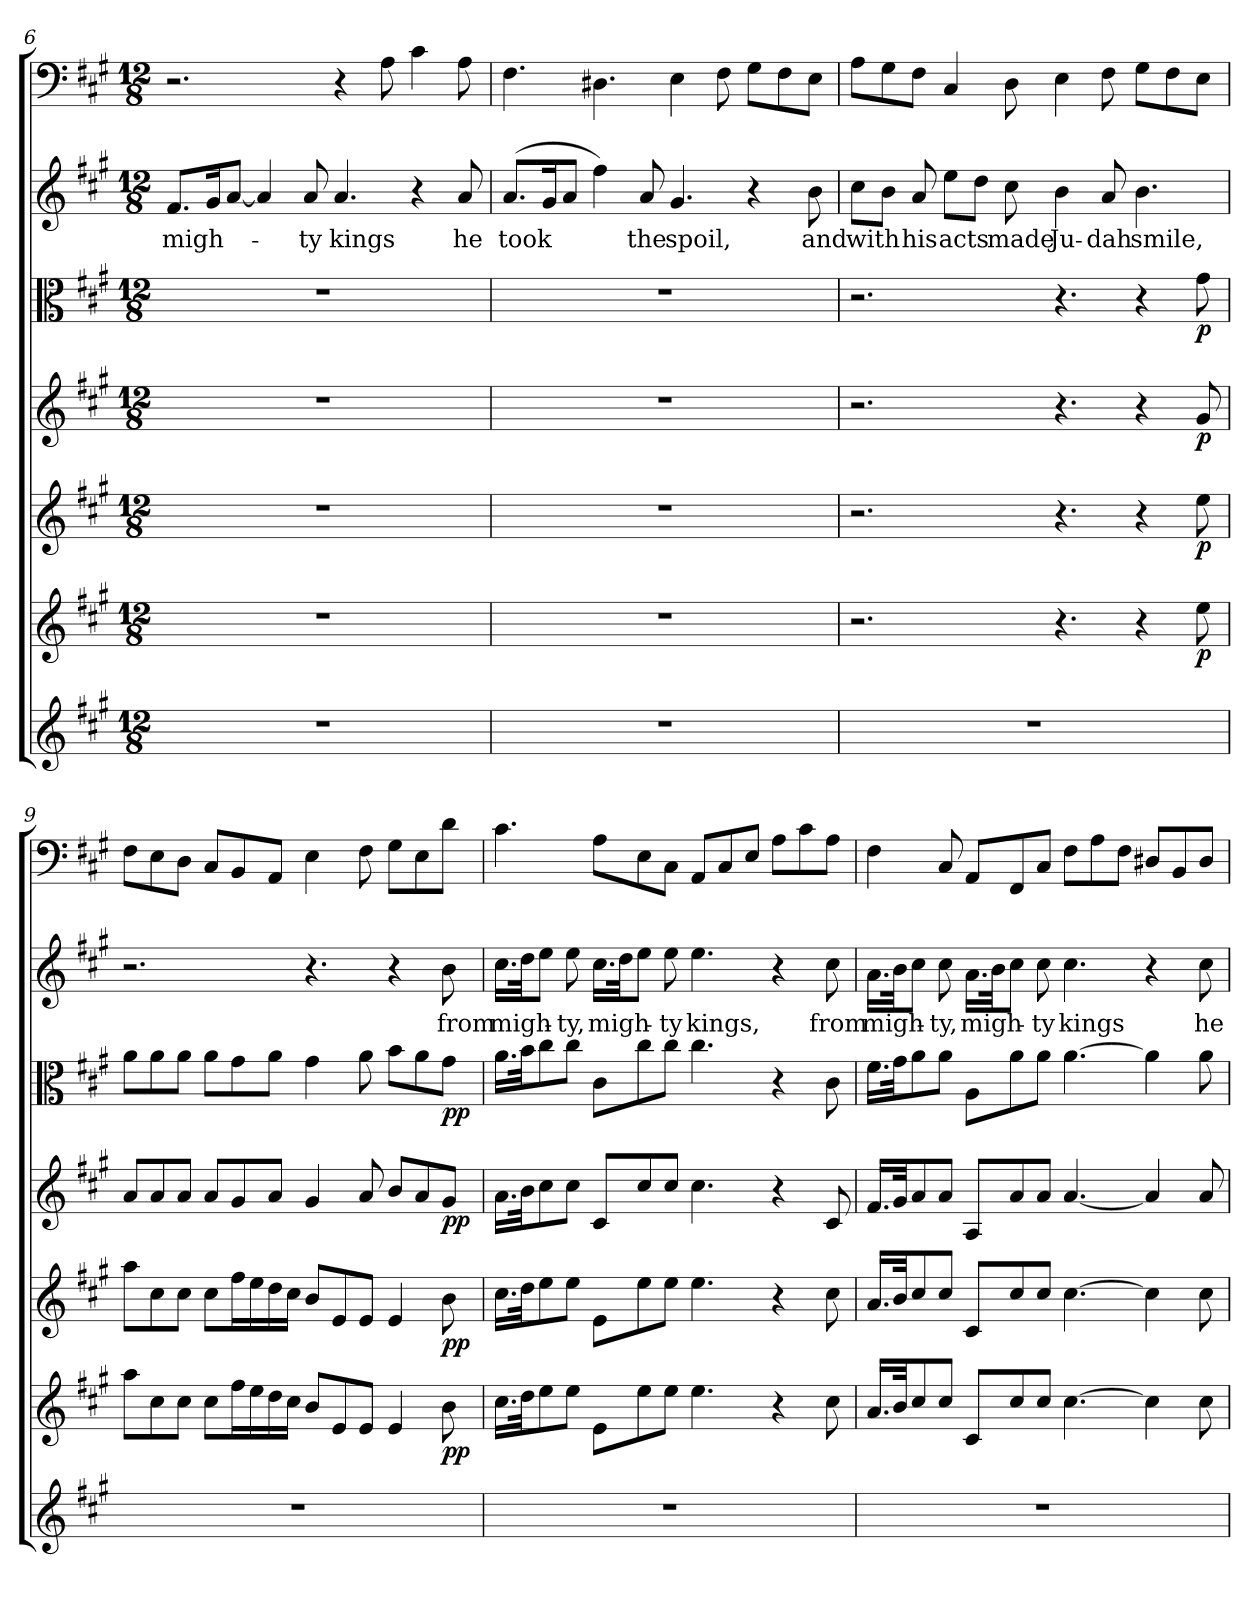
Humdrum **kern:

**kern	**kern	**dynam	**kern	**dynam	**kern	**dynam	**kern	**dynam	**kern	**text	**kern
*part7	*part6	*part6	*part5	*part5	*part4	*part4	*part3	*part3	*part2	*part2	*part1
*staff7	*staff6	*staff6	*staff5	*staff5	*staff4	*staff4	*staff3	*staff3	*staff2	*staff2	*staff1
*clefG2	*clefG2	*	*clefG2	*	*clefG2	*	*clefC3	*	*clefG2	*	*clefF4
*k[f#c#g#]	*k[f#c#g#]	*	*k[f#c#g#]	*	*k[f#c#g#]	*	*k[f#c#g#]	*	*k[f#c#g#]	*	*k[f#c#g#]
*A:	*A:	*	*A:	*	*A:	*	*A:	*	*A:	*	*A:
*M12/8	*M12/8	*	*M12/8	*	*M12/8	*	*M12/8	*	*M12/8	*	*M12/8
=6	=6	=6	=6	=6	=6	=6	=6	=6	=6	=6	=6
1.r	1.r	.	1.r	.	1.r	.	1.r	.	8.f#/L	migh-	2.r
.	.	.	.	.	.	.	.	.	16g#/K	.	.
.	.	.	.	.	.	.	.	.	[8a/J	.	.
.	.	.	.	.	.	.	.	.	4a/]	.	.
.	.	.	.	.	.	.	.	.	8a/	-ty	.
.	.	.	.	.	.	.	.	.	4.a/	kings	4r
.	.	.	.	.	.	.	.	.	.	.	8A\
.	.	.	.	.	.	.	.	.	4r	.	4c#\
.	.	.	.	.	.	.	.	.	8a/	he	8A\
=7	=7	=7	=7	=7	=7	=7	=7	=7	=7	=7	=7
1.r	1.r	.	1.r	.	1.r	.	1.r	.	(8.a/L	took	4.F#\
.	.	.	.	.	.	.	.	.	16g#/K	.	.
.	.	.	.	.	.	.	.	.	8a/J	.	.
.	.	.	.	.	.	.	.	.	4ff#\)	.	4.D#X\
.	.	.	.	.	.	.	.	.	8a/	the	.
.	.	.	.	.	.	.	.	.	4.g#/	spoil,	4E\
.	.	.	.	.	.	.	.	.	.	.	8F#\
.	.	.	.	.	.	.	.	.	4r	.	8G#\L
.	.	.	.	.	.	.	.	.	.	.	8F#\
.	.	.	.	.	.	.	.	.	8b\	and	8E\J
=8	=8	=8	=8	=8	=8	=8	=8	=8	=8	=8	=8
1.r	2.r	.	2.r	.	2.r	.	2.r	.	8cc#\L	with	8A\L
.	.	.	.	.	.	.	.	.	8b\J	.	8G#\
.	.	.	.	.	.	.	.	.	8a/	his	8F#\J
.	.	.	.	.	.	.	.	.	8ee\L	acts	4C#/
.	.	.	.	.	.	.	.	.	8dd\J	.	.
.	.	.	.	.	.	.	.	.	8cc#\	made	8D\
.	4.r	.	4.r	.	4.r	.	4.r	.	4b\	Ju-	4E\
.	.	.	.	.	.	.	.	.	8a/	-dah	8F#\
.	4r	.	4r	.	4r	.	4r	.	4.b\	smile,	8G#\L
.	.	.	.	.	.	.	.	.	.	.	8F#\
.	8ee\	p	8ee\	p	8g#/	p	8g#\	p	.	.	8E\J
=9	=9	=9	=9	=9	=9	=9	=9	=9	=9	=9	=9
1.r	8aa\L	.	8aa\L	.	8a/L	.	8a\L	.	2.r	.	8F#\L
.	8cc#\	.	8cc#\	.	8a/	.	8a\	.	.	.	8E\
.	8cc#\J	.	8cc#\J	.	8a/J	.	8a\J	.	.	.	8D\J
.	8cc#\L	.	8cc#\L	.	8a/L	.	8a\L	.	.	.	8C#/L
.	16ff#\L	.	16ff#\L	.	8g#/	.	8g#\	.	.	.	8BB/
.	16ee\	.	16ee\	.	.	.	.	.	.	.	.
.	16dd\	.	16dd\	.	8a/J	.	8a\J	.	.	.	8AA/J
.	16cc#\JJ	.	16cc#\JJ	.	.	.	.	.	.	.	.
.	8b/L	.	8b/L	.	4g#/	.	4g#\	.	4.r	.	4E\
.	8e/	.	8e/	.	.	.	.	.	.	.	.
.	8e/J	.	8e/J	.	8a/	.	8a\	.	.	.	8F#\
.	4e/	.	4e/	.	8b/L	.	8b\L	.	4r	.	8G#\L
.	.	.	.	.	8a/	.	8a\	.	.	.	8E\
.	8b\	pp	8b\	pp	8g#/J	pp	8g#\J	pp	8b\	from	8d\J
=10	=10	=10	=10	=10	=10	=10	=10	=10	=10	=10	=10
1.r	16.cc#\LL	.	16.cc#\LL	.	16.a\LL	.	16.a\LL	.	16.cc#\LL	migh-	4.c#\
.	32dd\JK	.	32dd\JK	.	32b\JK	.	32b\JK	.	32dd\JK	.	.
.	8ee\	.	8ee\	.	8cc#\	.	8cc#\	.	8ee\J	.	.
.	8ee\J	.	8ee\J	.	8cc#\J	.	8cc#\J	.	8ee\	-ty,	.
.	8e\L	.	8e\L	.	8c#/L	.	8c#\L	.	16.cc#\LL	migh-	8A\L
.	.	.	.	.	.	.	.	.	32dd\JK	.	.
.	8ee\	.	8ee\	.	8cc#/	.	8cc#\	.	8ee\J	.	8E\
.	8ee\J	.	8ee\J	.	8cc#/J	.	8cc#\J	.	8ee\	-ty	8C#\J
.	4.ee\	.	4.ee\	.	4.cc#\	.	4.cc#\	.	4.ee\	kings,	8AA/L
.	.	.	.	.	.	.	.	.	.	.	8C#/
.	.	.	.	.	.	.	.	.	.	.	8E/J
.	4r	.	4r	.	4r	.	4r	.	4r	.	8A\L
.	.	.	.	.	.	.	.	.	.	.	8c#\
.	8cc#\	.	8cc#\	.	8c#/	.	8c#\	.	8cc#\	from	8A\J
=11	=11	=11	=11	=11	=11	=11	=11	=11	=11	=11	=11
1.r	16.a/LL	.	16.a/LL	.	16.f#/LL	.	16.f#\LL	.	16.a\LL	migh-	4F#\
.	32b/JK	.	32b/JK	.	32g#/JK	.	32g#\JK	.	32b\JK	.	.
.	8cc#\	.	8cc#\	.	8a/	.	8a\	.	8cc#\J	.	.
.	8cc#\J	.	8cc#\J	.	8a/J	.	8a\J	.	8cc#\	-ty,	8C#/
.	8c#/L	.	8c#/L	.	8A/L	.	8A\L	.	16.a\LL	migh-	8AA/L
.	.	.	.	.	.	.	.	.	32b\JK	.	.
.	8cc#/	.	8cc#/	.	8a/	.	8a\	.	8cc#\J	.	8FF#/
.	8cc#/J	.	8cc#/J	.	8a/J	.	8a\J	.	8cc#\	-ty	8C#/J
.	[4.cc#\	.	[4.cc#\	.	[4.a/	.	[4.a\	.	4.cc#\	kings	8F#\L
.	.	.	.	.	.	.	.	.	.	.	8A\
.	.	.	.	.	.	.	.	.	.	.	8F#\J
.	4cc#\]	.	4cc#\]	.	4a/]	.	4a\]	.	4r	.	8D#X/L
.	.	.	.	.	.	.	.	.	.	.	8BB/
.	8cc#\	.	8cc#\	.	8a/	.	8a\	.	8cc#\	he	8D#/J
=	=	=	=	=	=	=	=	=	=	=	=
*-	*-	*-	*-	*-	*-	*-	*-	*-	*-	*-	*-
